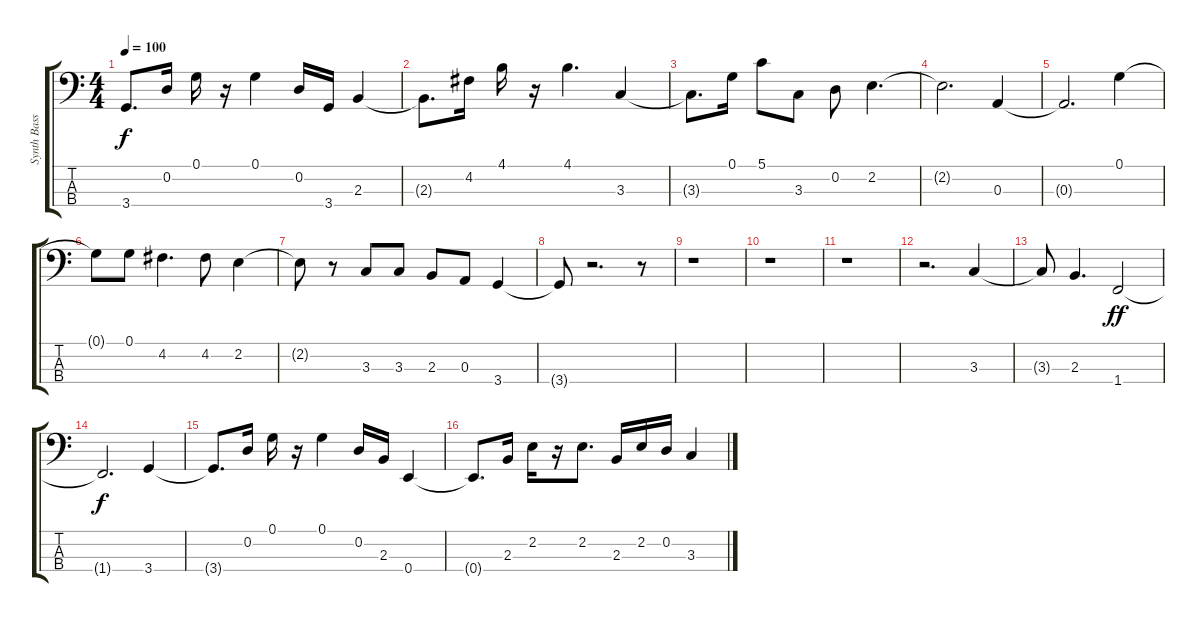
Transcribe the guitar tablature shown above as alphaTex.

\track ("Synth Bass" "Synth Bass") {instrument synthbass2}
\staff {score tabs}
\tuning (G2 D2 A1 E1) {hide}
\ts (4 4)
\tempo 100
\clef f4
\ks c
3.4{t}.8{d dy f} 0.2.16 0.1.16 r.16 0.1.4 0.2.16 3.4.16 2.3.4 |
2.3{t}.8{d} 4.2.16 4.1.16 r.16 4.1.4{d} 3.3.4 |
3.3{t}.8{d} 0.1.16 5.1.8 3.3.8 0.2.8 2.2.4{d} |
2.2{t}.2{d} 0.3.4 |
0.3{t}.2{d} 0.1.4 |
0.1{t}.8 0.1.8 4.2.4{d} 4.2.8 2.2.4 |
2.2{t}.8 r.8 3.3.8 3.3.8 2.3.8 0.3.8 3.4.4 |
3.4{t}.8 r.2{d} r.8 |
r.1 |
r.1 |
r.1 |
r.2{d} 3.3.4 |
3.3{t}.8 2.3.4{d} 1.4.2{dy ff} |
1.4{t}.2{d dy f} 3.4.4 |
3.4{t}.8{d} 0.2.16 0.1.16 r.16 0.1.4 0.2.16 2.3.16 0.4.4 |
0.4{t}.8{d} 2.3.16 2.2.16 r.16 2.2.8{d} 2.3.16 2.2.16 0.2.16 3.3.4
